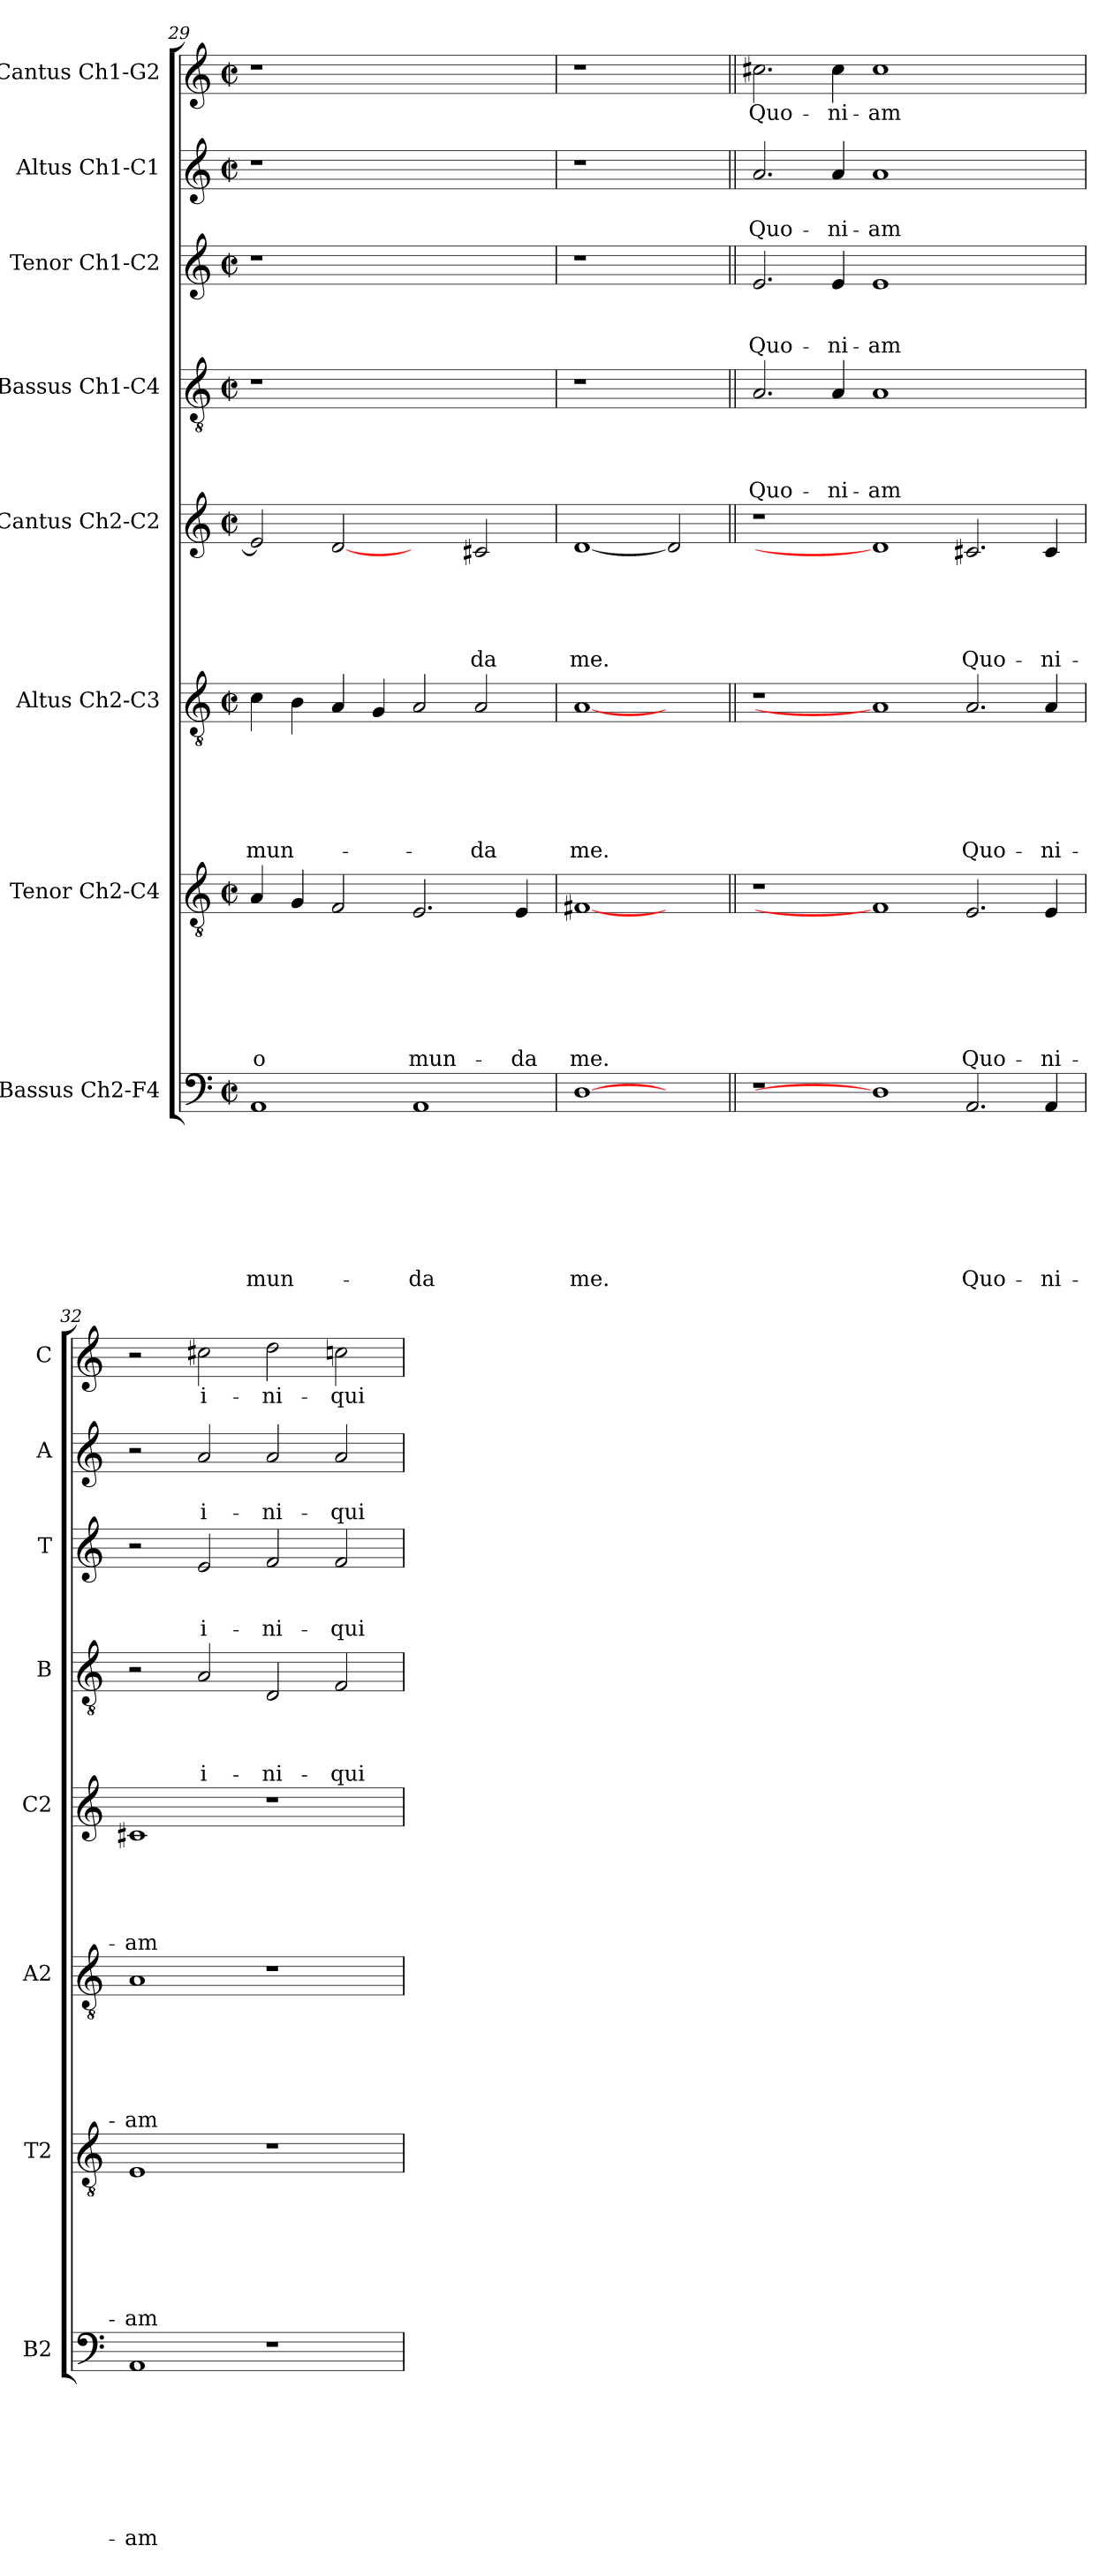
**kern	**text	**text	**text	**text	**text	**text	**text	**text	**kern	**text	**text	**text	**text	**text	**text	**text	**kern	**text	**text	**text	**text	**text	**text	**kern	**text	**text	**text	**text	**text	**kern	**text	**text	**text	**text	**kern	**text	**text	**text	**kern	**text	**text	**kern	**text
*part8	*part8	*part8	*part8	*part8	*part8	*part8	*part8	*part8	*part7	*part7	*part7	*part7	*part7	*part7	*part7	*part7	*part6	*part6	*part6	*part6	*part6	*part6	*part6	*part5	*part5	*part5	*part5	*part5	*part5	*part4	*part4	*part4	*part4	*part4	*part3	*part3	*part3	*part3	*part2	*part2	*part2	*part1	*part1
*staff8	*staff8	*staff8	*staff8	*staff8	*staff8	*staff8	*staff8	*staff8	*staff7	*staff7	*staff7	*staff7	*staff7	*staff7	*staff7	*staff7	*staff6	*staff6	*staff6	*staff6	*staff6	*staff6	*staff6	*staff5	*staff5	*staff5	*staff5	*staff5	*staff5	*staff4	*staff4	*staff4	*staff4	*staff4	*staff3	*staff3	*staff3	*staff3	*staff2	*staff2	*staff2	*staff1	*staff1
*I"Bassus Ch2-F4	*	*	*	*	*	*	*	*	*I"Tenor Ch2-C4	*	*	*	*	*	*	*	*I"Altus Ch2-C3	*	*	*	*	*	*	*I"Cantus Ch2-C2	*	*	*	*	*	*I"Bassus Ch1-C4	*	*	*	*	*I"Tenor Ch1-C2	*	*	*	*I"Altus Ch1-C1	*	*	*I"Cantus Ch1-G2	*
*I'B2	*	*	*	*	*	*	*	*	*I'T2	*	*	*	*	*	*	*	*I'A2	*	*	*	*	*	*	*I'C2	*	*	*	*	*	*I'B	*	*	*	*	*I'T	*	*	*	*I'A	*	*	*I'C	*
*clefF4	*	*	*	*	*	*	*	*	*clefGv2	*	*	*	*	*	*	*	*clefGv2	*	*	*	*	*	*	*clefG2	*	*	*	*	*	*clefGv2	*	*	*	*	*clefG2	*	*	*	*clefG2	*	*	*clefG2	*
*k[]	*	*	*	*	*	*	*	*	*k[]	*	*	*	*	*	*	*	*k[]	*	*	*	*	*	*	*k[]	*	*	*	*	*	*k[]	*	*	*	*	*k[]	*	*	*	*k[]	*	*	*k[]	*
*C:	*	*	*	*	*	*	*	*	*C:	*	*	*	*	*	*	*	*C:	*	*	*	*	*	*	*C:	*	*	*	*	*	*C:	*	*	*	*	*C:	*	*	*	*C:	*	*	*C:	*
*M2/2	*	*	*	*	*	*	*	*	*M2/2	*	*	*	*	*	*	*	*M2/2	*	*	*	*	*	*	*M2/2	*	*	*	*	*	*M2/2	*	*	*	*	*M2/2	*	*	*	*M2/2	*	*	*M2/2	*
*met(c|)	*	*	*	*	*	*	*	*	*met(c|)	*	*	*	*	*	*	*	*met(c|)	*	*	*	*	*	*	*met(c|)	*	*	*	*	*	*met(c|)	*	*	*	*	*met(c|)	*	*	*	*met(c|)	*	*	*met(c|)	*
=29	=29	=29	=29	=29	=29	=29	=29	=29	=29	=29	=29	=29	=29	=29	=29	=29	=29	=29	=29	=29	=29	=29	=29	=29	=29	=29	=29	=29	=29	=29	=29	=29	=29	=29	=29	=29	=29	=29	=29	=29	=29	=29	=29
!	!	!	!	!	!	!	!	!LO:LY:b	!	!	!	!	!	!	!	!LO:LY:b	!	!	!	!	!	!	!LO:LY:b	!	!	!	!	!	!	!	!	!	!	!	!	!	!	!	!	!	!	!	!
1AA	.	.	.	.	.	.	.	mun-	4A/	.	.	.	.	.	.	-o	4c\	.	.	.	.	.	mun-	2e/]	.	.	.	.	.	1r	.	.	.	.	1r	.	.	.	1r	.	.	1r	.
.	.	.	.	.	.	.	.	.	4G/	.	.	.	.	.	.	.	4B\	.	.	.	.	.	.	.	.	.	.	.	.	.	.	.	.	.	.	.	.	.	.	.	.	.	.
.	.	.	.	.	.	.	.	.	2F/	.	.	.	.	.	.	.	4A/	.	.	.	.	.	.	[2d	.	.	.	.	.	.	.	.	.	.	.	.	.	.	.	.	.	.	.
.	.	.	.	.	.	.	.	.	.	.	.	.	.	.	.	.	4G/	.	.	.	.	.	.	.	.	.	.	.	.	.	.	.	.	.	.	.	.	.	.	.	.	.	.
!	!	!	!	!	!	!	!	!LO:LY:b	!	!	!	!	!	!	!	!LO:LY:b	!	!	!	!	!	!	!	!	!	!	!	!	!	!	!	!	!	!	!	!	!	!	!	!	!	!	!
1AA	.	.	.	.	.	.	.	-da	2.E/	.	.	.	.	.	.	mun-	2A/	.	.	.	.	.	.	2ryy	.	.	.	.	.	1ryy	.	.	.	.	1ryy	.	.	.	1ryy	.	.	1ryy	.
!	!	!	!	!	!	!	!	!	!	!	!	!	!	!	!	!	!	!	!	!	!	!	!LO:LY:b	!	!	!	!	!	!LO:LY:b	!	!	!	!	!	!	!	!	!	!	!	!	!	!
.	.	.	.	.	.	.	.	.	.	.	.	.	.	.	.	.	2A/	.	.	.	.	.	-da	2c#X/	.	.	.	.	-da	.	.	.	.	.	.	.	.	.	.	.	.	.	.
!	!	!	!	!	!	!	!	!	!	!	!	!	!	!	!	!LO:LY:b	!	!	!	!	!	!	!	!	!	!	!	!	!	!	!	!	!	!	!	!	!	!	!	!	!	!	!
.	.	.	.	.	.	.	.	.	4E/	.	.	.	.	.	.	-da	.	.	.	.	.	.	.	.	.	.	.	.	.	.	.	.	.	.	.	.	.	.	.	.	.	.	.
=30	=30	=30	=30	=30	=30	=30	=30	=30	=30	=30	=30	=30	=30	=30	=30	=30	=30	=30	=30	=30	=30	=30	=30	=30	=30	=30	=30	=30	=30	=30	=30	=30	=30	=30	=30	=30	=30	=30	=30	=30	=30	=30	=30
!	!	!	!	!	!	!	!	!LO:LY:b	!	!	!	!	!	!	!	!LO:LY:b	!	!	!	!	!	!	!LO:LY:b	!	!	!	!	!	!LO:LY:b	!	!	!	!	!	!	!	!	!	!	!	!	!	!
[1D	.	.	.	.	.	.	.	me.	[1F#X	.	.	.	.	.	.	me.	[1A	.	.	.	.	.	me.	[1d	.	.	.	.	me.	1r	.	.	.	.	1r	.	.	.	1r	.	.	1r	.
2ryy	.	.	.	.	.	.	.	.	2ryy	.	.	.	.	.	.	.	2ryy	.	.	.	.	.	.	2d]	.	.	.	.	.	2ryy	.	.	.	.	2ryy	.	.	.	2ryy	.	.	2ryy	.
!!LO:PB:g=z
=31||	=31||	=31||	=31||	=31||	=31||	=31||	=31||	=31||	=31||	=31||	=31||	=31||	=31||	=31||	=31||	=31||	=31||	=31||	=31||	=31||	=31||	=31||	=31||	=31||	=31||	=31||	=31||	=31||	=31||	=31||	=31||	=31||	=31||	=31||	=31||	=31||	=31||	=31||	=31||	=31||	=31||	=31||	=31||
!	!	!	!	!	!	!	!	!	!	!	!	!	!	!	!	!	!	!	!	!	!	!	!	!	!	!	!	!	!	!	!	!	!	!LO:LY:b	!	!	!	!LO:LY:b	!	!	!LO:LY:b	!	!LO:LY:b
1r	.	.	.	.	.	.	.	.	1r	.	.	.	.	.	.	.	1r	.	.	.	.	.	.	1r	.	.	.	.	.	2.A/	.	.	.	Quo-	2.e/	.	.	Quo-	2.a/	.	Quo-	2.cc#X\	Quo-
!	!	!	!	!	!	!	!	!	!	!	!	!	!	!	!	!	!	!	!	!	!	!	!	!	!	!	!	!	!	!	!	!	!	!LO:LY:b	!	!	!	!LO:LY:b	!	!	!LO:LY:b	!	!LO:LY:b
.	.	.	.	.	.	.	.	.	.	.	.	.	.	.	.	.	.	.	.	.	.	.	.	.	.	.	.	.	.	4A/	.	.	.	-ni-	4e/	.	.	-ni-	4a/	.	-ni-	4cc#\	-ni-
!	!	!	!	!	!	!	!	!	!	!	!	!	!	!	!	!	!	!	!	!	!	!	!	!	!	!	!	!	!	!	!	!	!	!LO:LY:b	!	!	!	!LO:LY:b	!	!	!LO:LY:b	!	!LO:LY:b
1D]	.	.	.	.	.	.	.	.	1F#]	.	.	.	.	.	.	.	1A]	.	.	.	.	.	.	1d]	.	.	.	.	.	1A	.	.	.	-am	1e	.	.	-am	1a	.	-am	1cc#	-am
!	!	!	!	!	!	!	!	!LO:LY:b	!	!	!	!	!	!	!	!LO:LY:b	!	!	!	!	!	!	!LO:LY:b	!	!	!	!	!	!LO:LY:b	!	!	!	!	!	!	!	!	!	!	!	!	!	!
2.AA/	.	.	.	.	.	.	.	Quo-	2.E/	.	.	.	.	.	.	Quo-	2.A/	.	.	.	.	.	Quo-	2.c#X/	.	.	.	.	Quo-	1ryy	.	.	.	.	1ryy	.	.	.	1ryy	.	.	1ryy	.
!	!	!	!	!	!	!	!	!LO:LY:b	!	!	!	!	!	!	!	!LO:LY:b	!	!	!	!	!	!	!LO:LY:b	!	!	!	!	!	!LO:LY:b	!	!	!	!	!	!	!	!	!	!	!	!	!	!
4AA/	.	.	.	.	.	.	.	-ni-	4E/	.	.	.	.	.	.	-ni-	4A/	.	.	.	.	.	-ni-	4c#/	.	.	.	.	-ni-	.	.	.	.	.	.	.	.	.	.	.	.	.	.
=32	=32	=32	=32	=32	=32	=32	=32	=32	=32	=32	=32	=32	=32	=32	=32	=32	=32	=32	=32	=32	=32	=32	=32	=32	=32	=32	=32	=32	=32	=32	=32	=32	=32	=32	=32	=32	=32	=32	=32	=32	=32	=32	=32
!	!	!	!	!	!	!	!	!LO:LY:b	!	!	!	!	!	!	!	!LO:LY:b	!	!	!	!	!	!	!LO:LY:b	!	!	!	!	!	!LO:LY:b	!	!	!	!	!	!	!	!	!	!	!	!	!	!
1AA	.	.	.	.	.	.	.	-am	1E	.	.	.	.	.	.	-am	1A	.	.	.	.	.	-am	1c#X	.	.	.	.	-am	2r	.	.	.	.	2r	.	.	.	2r	.	.	2r	.
!	!	!	!	!	!	!	!	!	!	!	!	!	!	!	!	!	!	!	!	!	!	!	!	!	!	!	!	!	!	!	!	!	!	!LO:LY:b	!	!	!	!LO:LY:b	!	!	!LO:LY:b	!	!LO:LY:b
.	.	.	.	.	.	.	.	.	.	.	.	.	.	.	.	.	.	.	.	.	.	.	.	.	.	.	.	.	.	2A/	.	.	.	i-	2e/	.	.	i-	2a/	.	i-	2cc#X\	i-
!	!	!	!	!	!	!	!	!	!	!	!	!	!	!	!	!	!	!	!	!	!	!	!	!	!	!	!	!	!	!	!	!	!	!LO:LY:b	!	!	!	!LO:LY:b	!	!	!LO:LY:b	!	!LO:LY:b
1r	.	.	.	.	.	.	.	.	1r	.	.	.	.	.	.	.	1r	.	.	.	.	.	.	1r	.	.	.	.	.	2D/	.	.	.	-ni-	2f/	.	.	-ni-	2a/	.	-ni-	2dd\	-ni-
!	!	!	!	!	!	!	!	!	!	!	!	!	!	!	!	!	!	!	!	!	!	!	!	!	!	!	!	!	!	!	!	!	!	!LO:LY:b	!	!	!	!LO:LY:b	!	!	!LO:LY:b	!	!LO:LY:b
.	.	.	.	.	.	.	.	.	.	.	.	.	.	.	.	.	.	.	.	.	.	.	.	.	.	.	.	.	.	2F/	.	.	.	-qui-	2f/	.	.	-qui-	2a/	.	-qui-	2ccn\	-qui-
=	=	=	=	=	=	=	=	=	=	=	=	=	=	=	=	=	=	=	=	=	=	=	=	=	=	=	=	=	=	=	=	=	=	=	=	=	=	=	=	=	=	=	=
*-	*-	*-	*-	*-	*-	*-	*-	*-	*-	*-	*-	*-	*-	*-	*-	*-	*-	*-	*-	*-	*-	*-	*-	*-	*-	*-	*-	*-	*-	*-	*-	*-	*-	*-	*-	*-	*-	*-	*-	*-	*-	*-	*-
